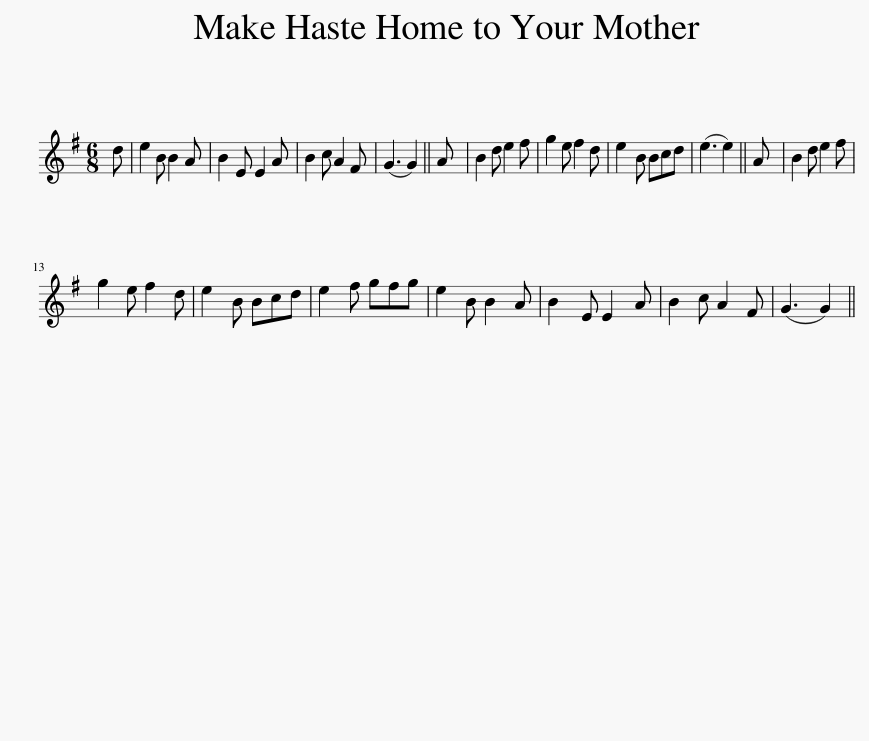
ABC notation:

X:1
L:1/8
M:6/8
I:linebreak $
K:Emin
V:1 treble
V:1
 d | e2 B B2 A | B2 E E2 A | B2 c A2 F | (G3 G2) || %5
 A | B2 d e2 f | g2 e f2 d | e2 B Bcd | (e3 e2) || %10
 A | B2 d e2 f |$ g2 e f2 d | e2 B Bcd | e2 f gfg | %15
 e2 B B2 A | B2 E E2 A | B2 c A2 F | (G3 G2) || %19
